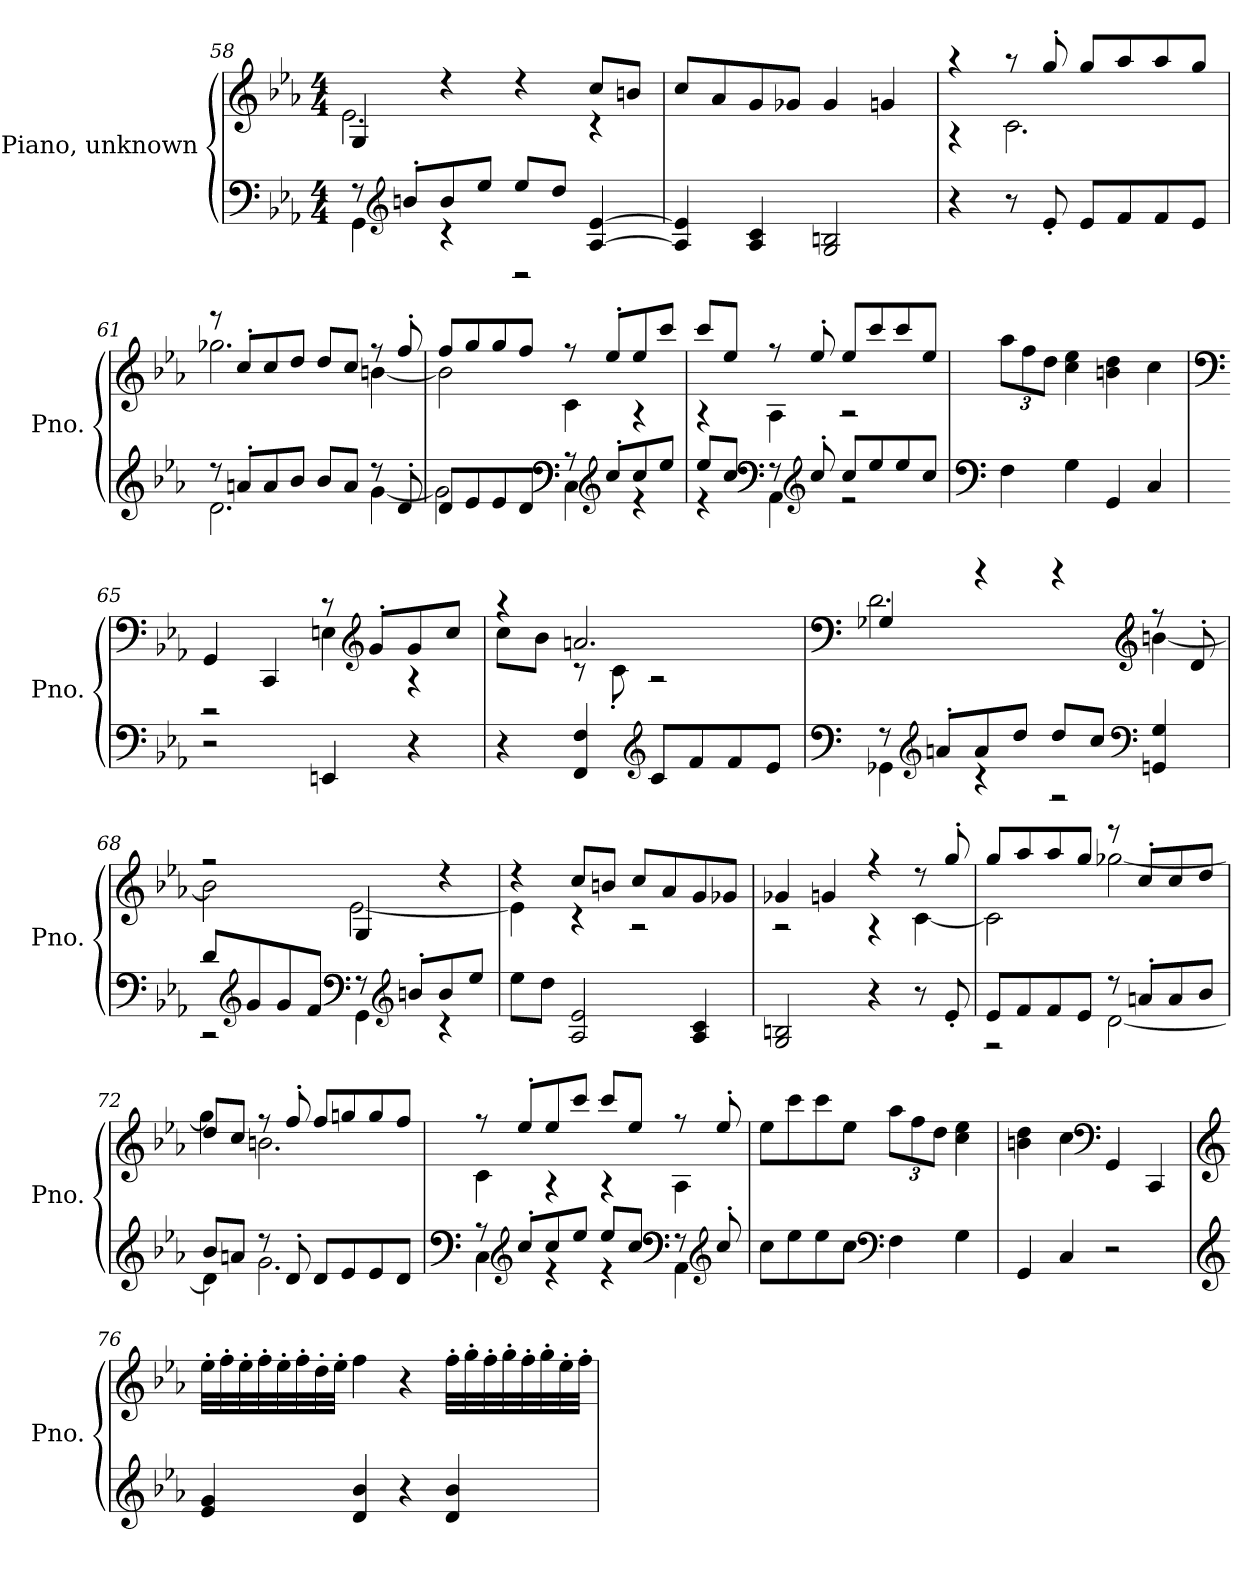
**kern	**kern
*part1	*part1
*staff2	*staff1
*I"Piano, unknown	*
*I'Pno.	*
*clefF4	*clefG2
*k[b-e-a-]	*k[b-e-a-]
*M4/4	*M4/4
=58	=58
*^	*^
8r	4GG\	4G/	2.e-\
*clefG2	*	*	*
8bn'/L	.	.	.
8b/	4r	4r	.
8ee-/J	.	.	.
8ee-/L	2r	4r	.
8dd/J	.	.	.
[4A-/ [4e-/	.	8cc/L	4r
.	.	8bn/J	.
*v	*v	*	*
*	*v	*v
=59	=59
4A-/] 4e-/]	8cc/L
.	8a-/
4A-/ 4c/	8g/
.	8g-X/J
2G/ 2Bn/	4g-/
.	4gn/
=60	=60
*	*^
4r	4r	4r
8r	8r	2.c\
8e-'/	8gg'/	.
8e-/L	8gg/L	.
8f/	8aa-/	.
8f/	8aa-/	.
8e-/J	8gg/J	.
!!LO:LB:g=z	!!
=61	=61	=61
*^	*	*
8r	2.d\	8r	2.gg-X\
8an'/L	.	8cc'/L	.
8a/	.	8cc/	.
8b-/J	.	8dd/J	.
8b-/L	.	8dd/L	.
8a/J	.	8cc/J	.
8r	[4g\	8r	[4bn\
8d'/	.	8ff'/	.
=62	=62	=62	=62
8d/L	2g\]	8ff/L	2b\]
8e-/	.	8gg/	.
8e-/	.	8gg/	.
8d/J	.	8ff/J	.
*clefF4	*	*	*
8r	4C\	8r	4c\
*clefG2	*	*	*
8cc'/L	.	8ee-'/L	.
8cc/	4r	8ee-/	4r
8ee-/J	.	8ccc/J	.
=63	=63	=63	=63
8ee-/L	4r	8ccc/L	4r
8cc/J	.	8ee-/J	.
*clefF4	*	*	*
8r	4AA-\	8r	4A-\
*clefG2	*	*	*
8cc'/	.	8ee-'/	.
8cc/L	2r	8ee-/L	2r
8ee-/	.	8ccc/	.
8ee-/	.	8ccc/	.
8cc/J	.	8ee-/J	.
*v	*v	*	*
*	*v	*v
!!LO:LB:g=z
=64	=64
*clefF4	*
*	*Xbrackettup
4F\	12aa-\L
.	12ff\
.	12dd\J
4G\	4cc\ 4ee-\
4GG/	4bn\ 4dd\
4C/	4cc\
=65	=65
*	*clefF4
*	*^
2r	4GG/	2r
.	4CC/	.
4EEn/	8r	4En\
*	*clefG2	*
.	8g'/L	.
4r	8g/	4r
.	8cc/J	.
=66	=66	=66
4r	4r	8cc\L
.	.	8b-\J
4FF/ 4F/	2.an/	8r
.	.	8c'\
*clefG2	*	*
8c/L	.	2r
8f/	.	.
8f/	.	.
8e-/J	.	.
=67	=67	=67
*clefF4	*clefF4	*
*^	*	*
8r	4GG-X\	4G-X/	2.d\
*clefG2	*	*	*
8an'/L	.	.	.
8a/	4r	4r	.
8dd/J	.	.	.
8dd/L	2r	4r	.
8cc/J	.	.	.
*clefF4	*	*clefG2	*
4GGn/ 4G/	.	8r	[4bn\
.	.	8d'/	.
!!LO:PB:g=z	!!
=68	=68	=68	=68
8d/L	2r	2r	2b\]
*clefG2	*	*	*
8g/	.	.	.
8g/	.	.	.
8f/J	.	.	.
*clefF4	*	*	*
8r	4GG\	4G/	[2e-\
*clefG2	*	*	*
8bn'/L	.	.	.
8b/	4r	4r	.
8ee-/J	.	.	.
*v	*v	*	*
=69	=69	=69
8ee-\L	4r	4e-\]
8dd\J	.	.
2A-/ 2e-/	8cc/L	4r
.	8bn/J	.
.	8cc/L	2r
.	8a-/	.
4A-/ 4c/	8g/	.
.	8g-X/J	.
=70	=70	=70
2G/ 2Bn/	4g-X/	2r
.	4gn/	.
4r	4r	4r
8r	8r	[4c\
8e-'/	8gg'/	.
=71	=71	=71
*^	*	*
8e-/L	2r	8gg/L	2c\]
8f/	.	8aa-/	.
8f/	.	8aa-/	.
8e-/J	.	8gg/J	.
8r	[2d\	8r	[2gg-X\
8an'/L	.	8cc'/L	.
8a/	.	8cc/	.
8b-/J	.	8dd/J	.
!!LO:LB:g=z	!!
=72	=72	=72	=72
8b-/L	4d\]	8dd/L	4gg-\]
8an/J	.	8cc/J	.
8r	2.g\	8r	2.bn\
8d'/	.	8ff'/	.
8d/L	.	8ff/L	.
8e-/	.	8ggn/	.
8e-/	.	8gg/	.
8d/J	.	8ff/J	.
=73	=73	=73	=73
*clefF4	*	*	*
8r	4C\	8r	4c\
*clefG2	*	*	*
8cc'/L	.	8ee-'/L	.
8cc/	4r	8ee-/	4r
8ee-/J	.	8ccc/J	.
8ee-/L	4r	8ccc/L	4r
8cc/J	.	8ee-/J	.
*clefF4	*	*	*
8r	4AA-\	8r	4A-\
*clefG2	*	*	*
8cc'/	.	8ee-'/	.
*v	*v	*	*
*	*v	*v
=74	=74
8cc\L	8ee-\L
8ee-\	8ccc\
8ee-\	8ccc\
8cc\J	8ee-\J
*clefF4	*
4F\	12aa-\L
.	12ff\
.	12dd\J
4G\	4cc\ 4ee-\
!!LO:LB:g=z
=75	=75
4GG/	4bn\ 4dd\
4C/	4cc\
*	*clefF4
2r	4GG/
.	4CC/
=76	=76
*clefG2	*clefG2
4e-/ 4g/	32ee-'\LLL
.	32ff'\
.	32ee-'\
.	32ff'\
.	32ee-'\
.	32ff'\
.	32dd'\
.	32ee-'\JJJ
4d/ 4b-/	4ff\
4r	4r
4d/ 4b-/	32ff'\LLL
.	32gg'\
.	32ff'\
.	32gg'\
.	32ff'\
.	32gg'\
.	32ee-'\
.	32ff'\JJJ
=	=
*-	*-
